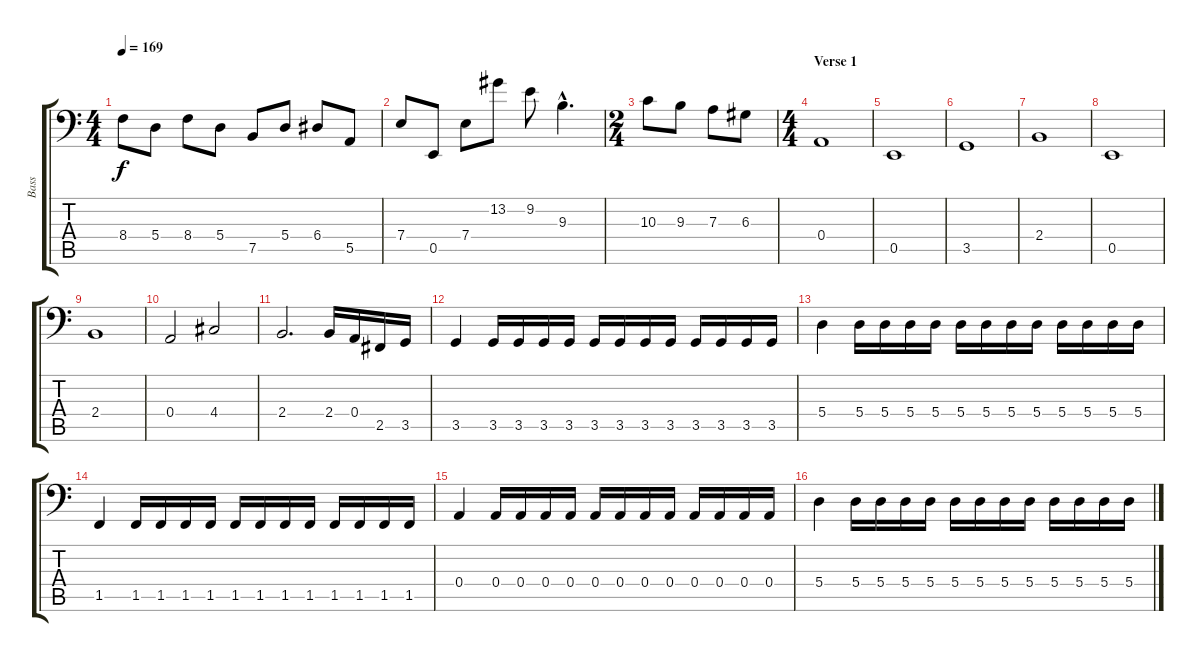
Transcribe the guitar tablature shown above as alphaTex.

\track ("Bass" "Bass") {instrument electricbassfinger}
\staff {score tabs}
\tuning (C3 G2 D2 A1 E1 B0) {hide}
\ts (4 4)
\tempo 169
\clef f4
\ks c
8.4.8{dy f} 5.4.8 8.4.8 5.4.8 7.5.8 5.4.8 6.4.8 5.5.8 |
7.4.8 0.5.8 7.4.8 13.2.8 9.2.8 9.3{hac}.4{d} |
\ts (2 4)
10.3.8 9.3.8 7.3.8 6.3.8 |
\ts (4 4)
\section ("" "Verse 1")
0.4.1 |
0.5.1 |
3.5.1 |
2.4.1 |
0.5.1 |
2.4.1 |
0.4.2 4.4.2 |
2.4.2{d} 2.4.16 0.4.16 2.5.16 3.5.16 |
3.5.4 3.5.16 3.5.16 3.5.16 3.5.16 3.5.16 3.5.16 3.5.16 3.5.16 3.5.16 3.5.16 3.5.16 3.5.16 |
5.4.4 5.4.16 5.4.16 5.4.16 5.4.16 5.4.16 5.4.16 5.4.16 5.4.16 5.4.16 5.4.16 5.4.16 5.4.16 |
1.5.4 1.5.16 1.5.16 1.5.16 1.5.16 1.5.16 1.5.16 1.5.16 1.5.16 1.5.16 1.5.16 1.5.16 1.5.16 |
0.4.4 0.4.16 0.4.16 0.4.16 0.4.16 0.4.16 0.4.16 0.4.16 0.4.16 0.4.16 0.4.16 0.4.16 0.4.16 |
5.4.4 5.4.16 5.4.16 5.4.16 5.4.16 5.4.16 5.4.16 5.4.16 5.4.16 5.4.16 5.4.16 5.4.16 5.4.16
